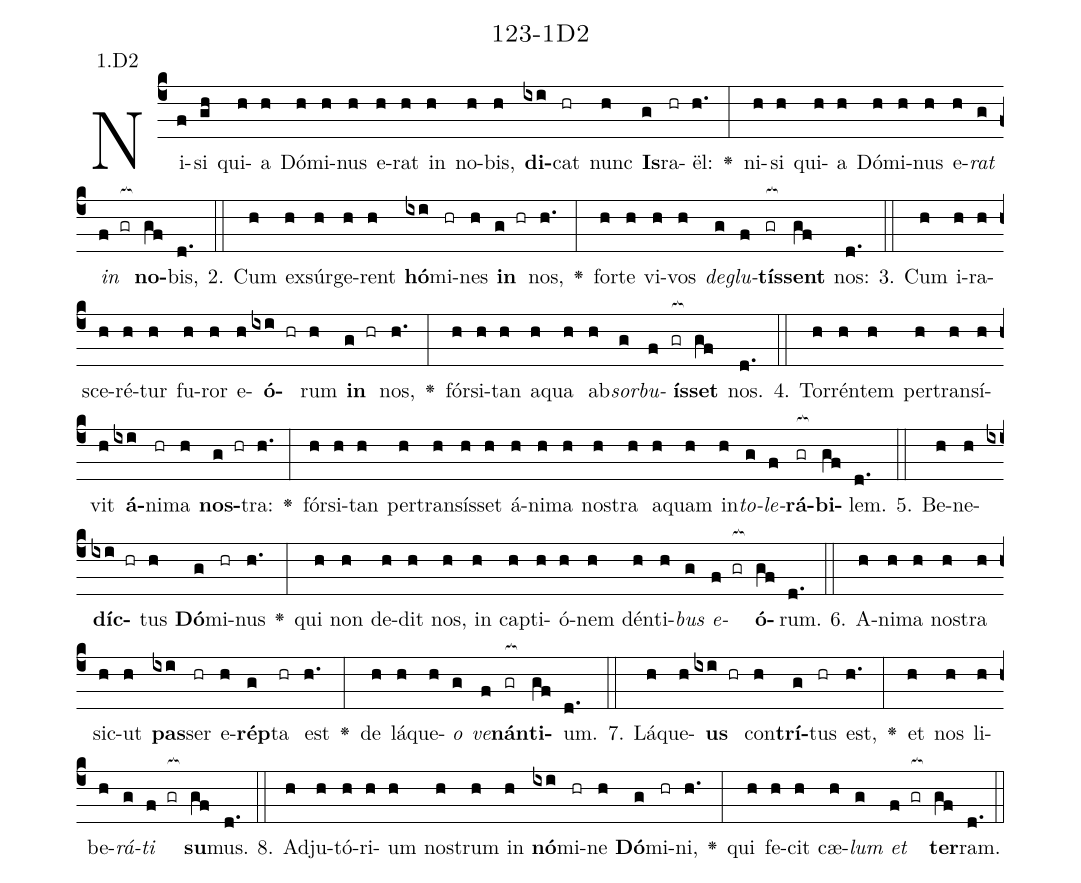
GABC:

name: 123-1D2;
annotation: 1.D2;
%%
(c4)Ni(f)si(gh) qui(h)a(h) Dó(h)mi(h)nus(h) e(h)rat(h) in(h) no(h)bis,(h) <b>di</b>(ixi)cat(hr) nunc(h) <b>Is</b>(g)ra(hr)ël:(h.) <v>\greheightstar</v>(:) ni(h)si(h) qui(h)a(h) Dó(h)mi(h)nus(h) e(h)<i>rat</i>(g) <i>in</i>(f gr[ocb:1{]) <b>no</b>(gf[ocb:0}])bis,(d.) (::)
2. Cum(h) ex(h)súr(h)ge(h)rent(h) <b>hó</b>(ixi)mi(hr)nes(h) <b>in</b>(g hr) nos,(h.) <v>\greheightstar</v>(:) for(h)te(h) vi(h)vos(h) <i>de</i>(g)<i>glu</i>(f)<b>tís</b>(gr[ocb:1{])<b>sent</b>(gf[ocb:0}]) nos:(d.) (::)
3. Cum(h) i(h)ra(h)sce(h)ré(h)tur(h) fu(h)ror(h) e(h)<b>ó</b>(ixi hr)rum(h) <b>in</b>(g hr) nos,(h.) <v>\greheightstar</v>(:) fór(h)si(h)tan(h) a(h)qua(h) ab(h)<i>sor</i>(g)<i>bu</i>(f)<b>ís</b>(gr[ocb:1{])<b>set</b>(gf[ocb:0}]) nos.(d.) (::)
4. Tor(h)rén(h)tem(h) per(h)trans(h)í(h)vit(h) <b>á</b>(ixi)ni(hr)ma(h) <b>nos</b>(g hr)tra:(h.) <v>\greheightstar</v>(:) fór(h)si(h)tan(h) per(h)trans(h)ís(h)set(h) á(h)ni(h)ma(h) nos(h)tra(h) a(h)quam(h) in(h)<i>to</i>(g)<i>le</i>(f)<b>rá</b>(gr[ocb:1{])<b>bi</b>(gf[ocb:0}])lem.(d.) (::)
5. Be(h)ne(h)<b>díc</b>(ixi hr)tus(h) <b>Dó</b>(g)mi(hr)nus(h.) <v>\greheightstar</v>(:) qui(h) non(h) de(h)dit(h) nos,(h) in(h) cap(h)ti(h)ó(h)nem(h) dén(h)ti(h)<i>bus</i>(g) <i>e</i>(f gr[ocb:1{])<b>ó</b>(gf[ocb:0}])rum.(d.) (::)
6. A(h)ni(h)ma(h) nos(h)tra(h) sic(h)ut(h) <b>pas</b>(ixi)ser(hr) e(h)<b>rép</b>(g)ta(hr) est(h.) <v>\greheightstar</v>(:) de(h) lá(h)que(h)<i>o</i>(g) <i>ve</i>(f)<b>nán</b>(gr[ocb:1{])<b>ti</b>(gf[ocb:0}])um.(d.) (::)
7. Lá(h)que(h)<b>us</b>(ixi hr) con(h)<b>trí</b>(g)tus(hr) est,(h.) <v>\greheightstar</v>(:) et(h) nos(h) li(h)be(h)<i>rá</i>(g)<i>ti</i>(f gr[ocb:1{]) <b>su</b>(gf[ocb:0}])mus.(d.) (::)
8. Ad(h)ju(h)tó(h)ri(h)um(h) nos(h)trum(h) in(h) <b>nó</b>(ixi)mi(hr)ne(h) <b>Dó</b>(g)mi(hr)ni,(h.) <v>\greheightstar</v>(:) qui(h) fe(h)cit(h) cæ(h)<i>lum</i>(g) <i>et</i>(f gr[ocb:1{]) <b>ter</b>(gf[ocb:0}])ram.(d.) (::)
